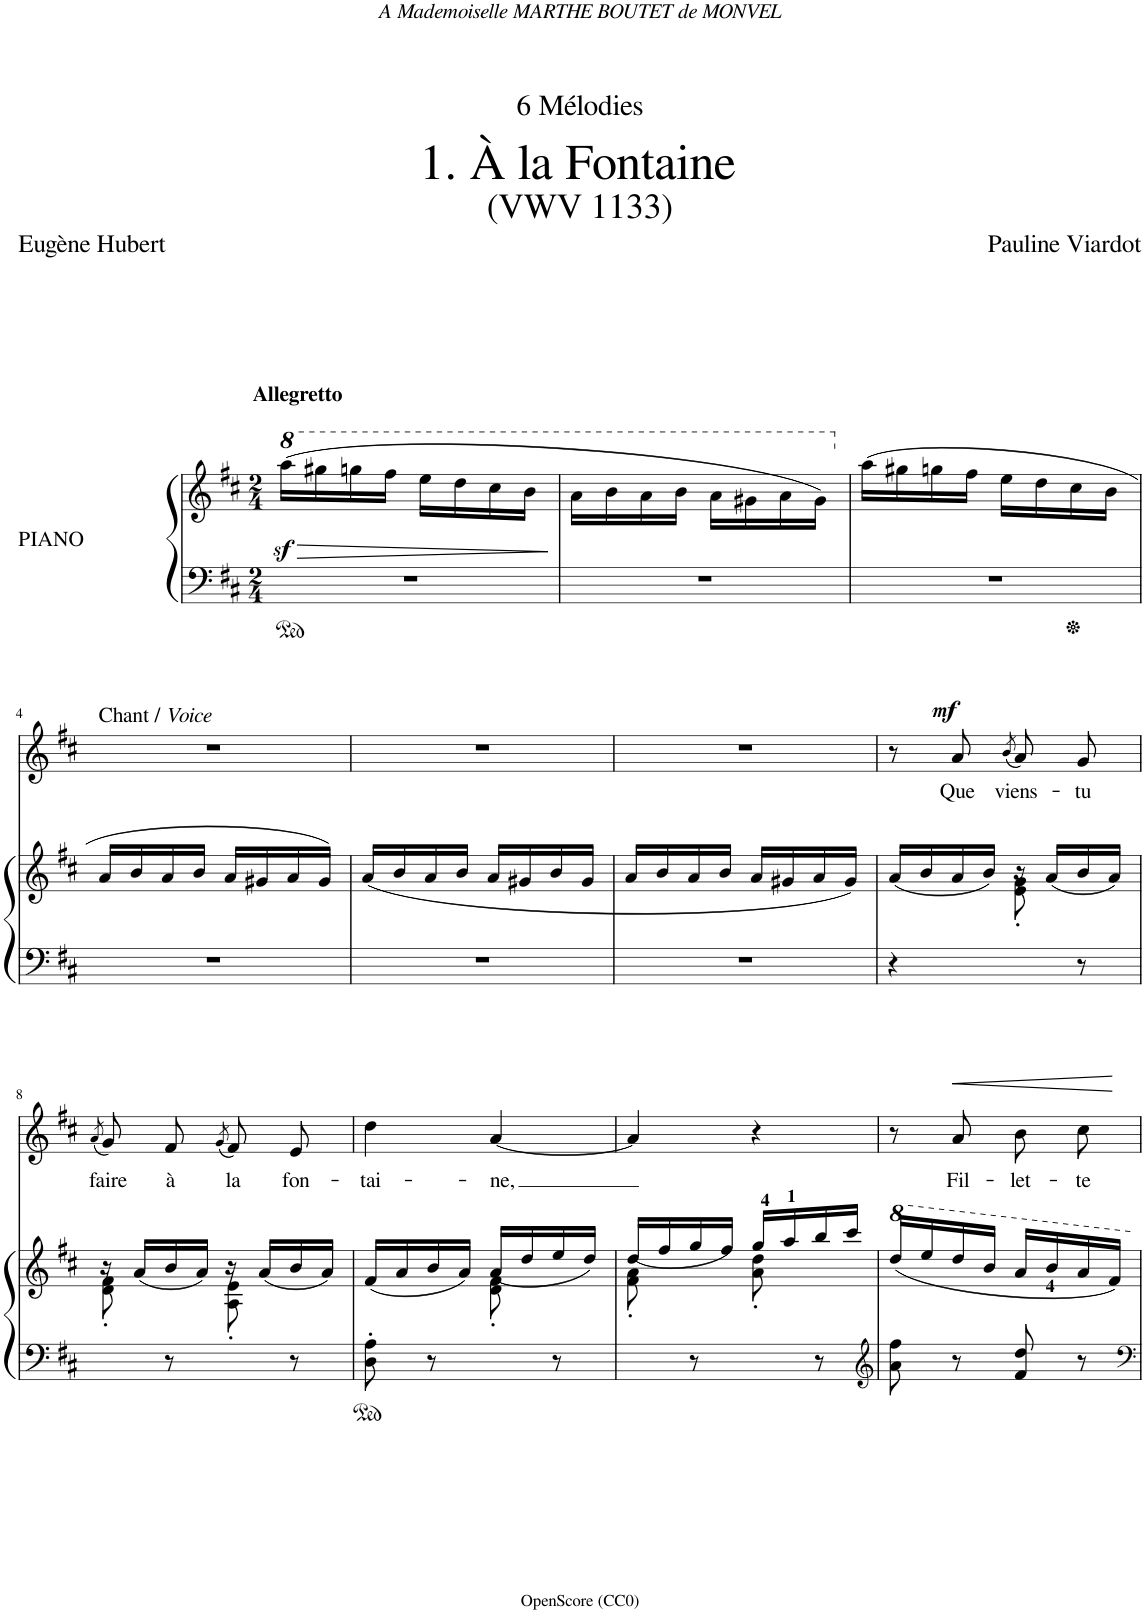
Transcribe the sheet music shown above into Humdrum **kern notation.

**kern	**kern	**dynam	**harte	**kern	**text	**dynam
*part2	*part2	*part2	*part2	*part1	*part1	*part1
*staff3	*staff2	*staff2/3	*	*staff1	*staff1	*staff1
*I"PIANO	*	*	*	*I"Chant Voice	*	*
*I'Pno	*	*	*	*	*	*
*clefF4	*clefG2	*	*	*clefG2	*	*
*k[f#c#]	*k[f#c#]	*	*	*k[f#c#]	*	*
*M2/4	*M2/4	*	*	*M2/4	*	*
=1	=1	=1	=1	=1	=1	=1
!	!	!	!	!LO:TX:a:B:t=Allegretto	!	!
!	!	!LO:HP:b	!	!	!	!
2r	(16aaaz<\LL	>	.	2r	.	.
*	*8va	*	*	*	*	*
.	16ggg#X\	.	.	.	.	.
.	16gggn\	.	.	.	.	.
.	16fff#\JJ	.	.	.	.	.
.	16eee\LL	.	.	.	.	.
.	16ddd\	.	.	.	.	.
.	16ccc#\	.	.	.	.	.
.	16bb\JJ	.	.	.	.	.
.	.	]	.	.	.	.
=2	=2	=2	=2	=2	=2	=2
2r	16aa\LL	.	.	2r	.	.
.	16bb\	.	.	.	.	.
.	16aa\	.	.	.	.	.
.	16bb\JJ	.	.	.	.	.
.	16aa\LL	.	.	.	.	.
.	16gg#X\	.	.	.	.	.
.	16aa\	.	.	.	.	.
.	16gg#\JJ)	.	.	.	.	.
=3	=3	=3	=3	=3	=3	=3
*	*X8va	*	*	*	*	*
2r	(16aa\LL	.	.	2r	.	.
.	16gg#X\	.	.	.	.	.
.	16ggn\	.	.	.	.	.
.	16ff#\JJ	.	.	.	.	.
.	16ee\LL	.	.	.	.	.
.	16dd\	.	.	.	.	.
.	16cc#\	.	.	.	.	.
.	16b\JJ	.	.	.	.	.
!!LO:LB:g=z
=4	=4	=4	=4	=4	=4	=4
!	!	!	!	!LO:TX:a:t=Chant /	!	!
!	!	!	!	!LO:TX:a:i:t=Voice	!	!
2r	16a/LL	.	.	2r	.	.
.	16b/	.	.	.	.	.
.	16a/	.	.	.	.	.
.	16b/JJ	.	.	.	.	.
.	16a/LL	.	.	.	.	.
.	16g#X/	.	.	.	.	.
.	16a/	.	.	.	.	.
.	16g#/JJ)	.	.	.	.	.
=5	=5	=5	=5	=5	=5	=5
2r	(<16a/LL	.	.	2r	.	.
.	16b/	.	.	.	.	.
.	16a/	.	.	.	.	.
.	16b/JJ	.	.	.	.	.
.	16a/LL	.	.	.	.	.
.	16g#X/	.	.	.	.	.
.	16b/	.	.	.	.	.
.	16g#/JJ	.	.	.	.	.
=6	=6	=6	=6	=6	=6	=6
2r	16a/LL	.	.	2r	.	.
.	16b/	.	.	.	.	.
.	16a/	.	.	.	.	.
.	16b/JJ	.	.	.	.	.
.	16a/LL	.	.	.	.	.
.	16g#X/	.	.	.	.	.
.	16a/	.	.	.	.	.
.	16g#/JJ)	.	.	.	.	.
=7	=7	=7	=7	=7	=7	=7
*	*^	*	*	*	*	*
4r	(16a/LL	4ryy	.	.	8r	.	.
.	16b/	.	.	.	.	.	.
!	!	!	!	!	!	!LO:LY:b	!LO:DY:a
.	16a/	.	.	.	8a/	Que	mf
.	16b/JJ)	.	.	.	.	.	.
.	.	.	.	.	(8qb/	.	.
!	!	!	!	!	!	!LO:LY:b	!
8ryy	16r	8e\'< 8g\'<	.	.	8a/L)	viens-	.
.	(16a/LL	.	.	.	.	.	.
!	!	!	!	!	!	!LO:LY:b	!
8r	16b/	8ryy	.	.	8g/J	-tu	.
.	16a/JJ)	.	.	.	.	.	.
!!LO:LB:g=z
=8	=8	=8	=8	=8	=8	=8	=8
.	.	.	.	.	(8qa/	.	.
!	!	!	!	!	!	!LO:LY:b	!
8ryy	16r	8d\'< 8f#\'<	.	.	8g/L)	faire	.
.	(16a/LL	.	.	.	.	.	.
!	!	!	!	!	!	!LO:LY:b	!
8r	16b/	8ryy	.	.	8f#/J	à	.
.	16a/JJ)	.	.	.	.	.	.
.	.	.	.	.	(8qg/	.	.
!	!	!	!	!	!	!LO:LY:b	!
8ryy	16r	8A\'< 8e\'<	.	.	8f#/L)	la	.
.	(16a/LL	.	.	.	.	.	.
!	!	!	!	!	!	!LO:LY:b	!
8r	16b/	8ryy	.	.	8e/J	fon-	.
.	16a/JJ)	.	.	.	.	.	.
=9	=9	=9	=9	=9	=9	=9	=9
!	!	!	!	!	!	!LO:LY:b	!
8D\'> 8A\'>	(16f#/LL	4ryy	.	.	4dd\	-tai-	.
.	16a/	.	.	.	.	.	.
8r	16b/	.	.	.	.	.	.
.	16a/JJ)	.	.	.	.	.	.
!	!	!	!	!	!	!LO:LY:b	!
8ryy	(16a/LL	8d\'< 8f#\'<	.	.	[4a/	-ne,	.
.	16dd/	.	.	.	.	.	.
8r	16ee/	8ryy	.	.	.	.	.
.	16dd/JJ)	.	.	.	.	.	.
=10	=10	=10	=10	=10	=10	=10	=10
8ryy	(16dd/LL	8f#\'< 8a\'<	.	.	4a/]	.	.
.	16ff#/	.	.	.	.	.	.
8r	16gg/	8ryy	.	.	.	.	.
.	16ff#/JJ)	.	.	.	.	.	.
!	!	!	!	!LO:H:kt=4	!	!	!
8ryy	16gg/LL	8a\'< 8dd\'<	.	N	4r	.	.
!	!	!	!	!LO:H:kt=1	!	!	!
.	16aa/	.	.	N	.	.	.
8r	16bb/	8ryy	.	.	.	.	.
.	16ccc#/JJ	.	.	.	.	.	.
*	*v	*v	*	*	*	*	*
=11	=11	=11	=11	=11	=11	=11
*clefG2	*	*	*	*	*	*
*	*8va	*	*	*	*	*
8a\ 8ff#\	(16ddd/LL	.	.	8r	.	.
.	16eee/	.	.	.	.	.
!	!	!	!	!	!LO:LY:b	!LO:HP:b
8r	16ddd/	.	.	8a/	Fil-	<
.	16bb/JJ	.	.	.	.	.
!	!	!	!	!	!LO:LY:b	!
8f#/ 8dd/	16aa/LL	.	.	8b\L	-let-	.
!	!	!	!LO:H:kt=4	!	!	!
.	16bb/	.	N	.	.	.
!	!	!	!	!	!LO:LY:b	!
8r	16aa/	.	.	8cc#\J	-te	.
.	16ff#/JJ)	.	.	.	.	.
.	.	.	.	.	.	[
*	*X8va	*	*	*	*	*
=	=	=	=	=	=	=
*-	*-	*-	*-	*-	*-	*-
